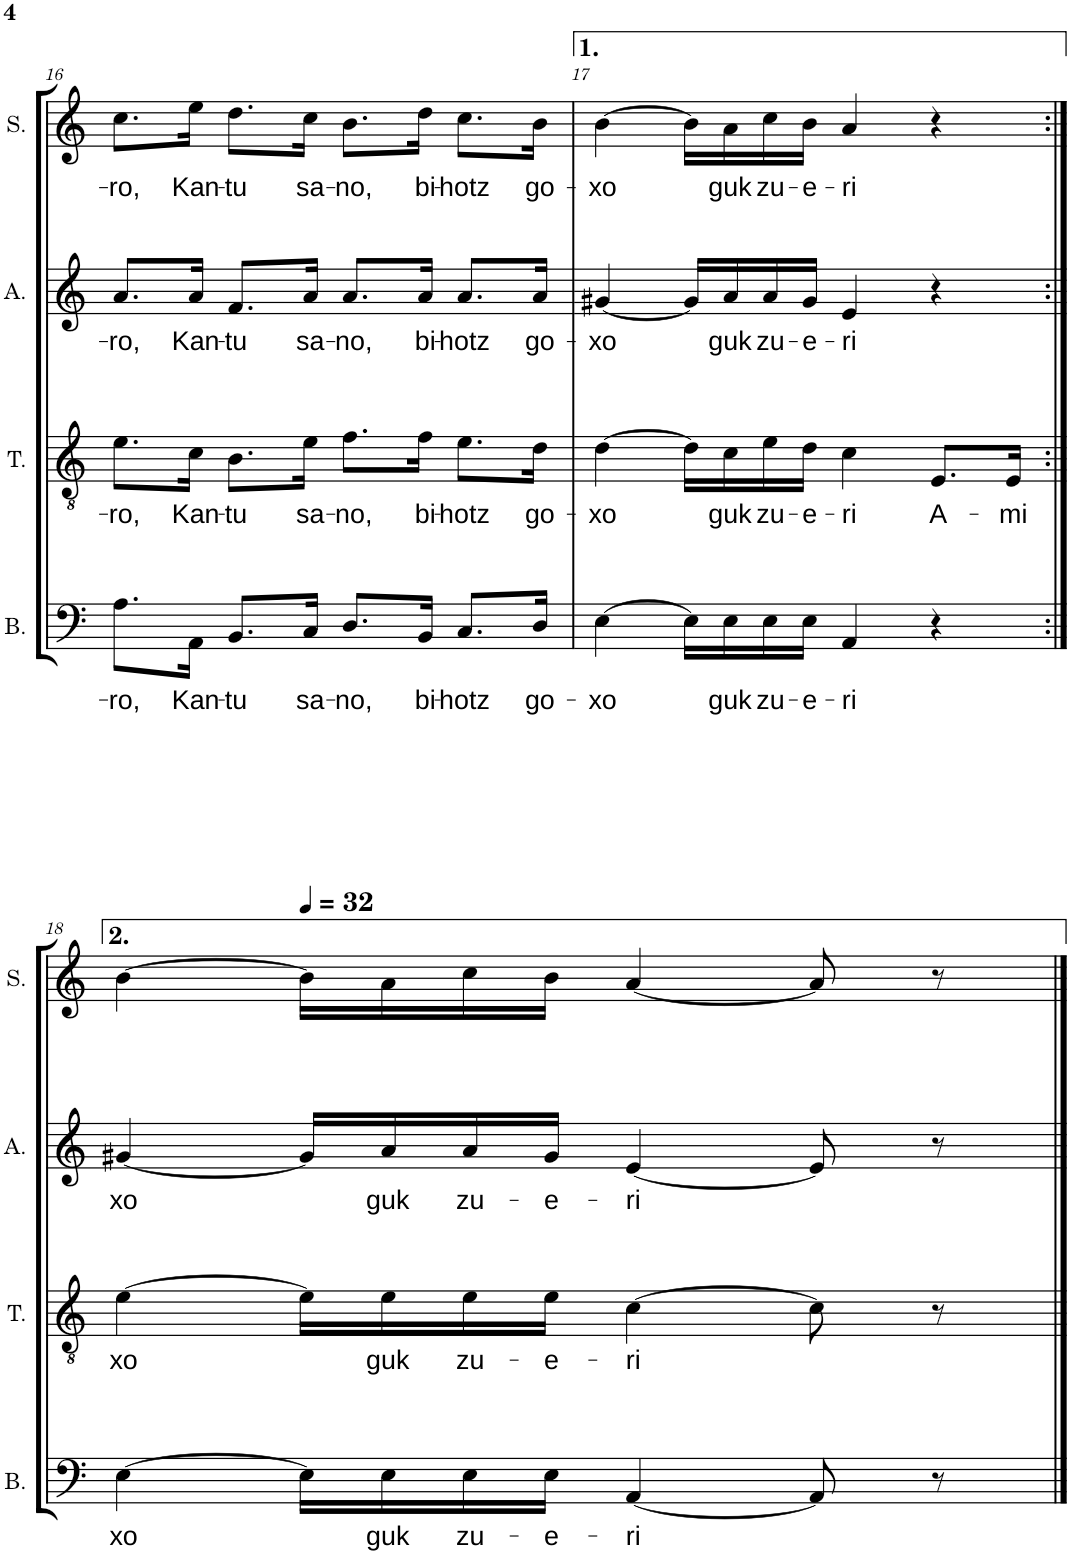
**kern	**text	**kern	**text	**kern	**text	**kern	**text
*part4	*part4	*part3	*part3	*part2	*part2	*part1	*part1
*staff4	*staff4	*staff3	*staff3	*staff2	*staff2	*staff1	*staff1
*I"Basse	*	*I"Tenor	*	*I"Alto	*	*I"Soprano	*
*I'B.	*	*I'T.	*	*I'A.	*	*I'S.	*
!!LO:PB:g=z
*clefF4	*	*clefGv2	*	*clefG2	*	*clefG2	*
*k[]	*	*k[]	*	*k[]	*	*k[]	*
*M4/4	*	*M4/4	*	*M4/4	*	*M4/4	*
=16	=16	=16	=16	=16	=16	=16	=16
!	!LO:LY:b	!	!LO:LY:b	!	!LO:LY:b	!	!LO:LY:b
8.A\L	-ro,	8.e\L	-ro,	8.a/L	-ro,	8.cc\L	-ro,
!	!LO:LY:b	!	!LO:LY:b	!	!LO:LY:b	!	!LO:LY:b
16AA\Jk	Kan-	16c\Jk	Kan-	16a/Jk	Kan-	16ee\Jk	Kan-
!	!LO:LY:b	!	!LO:LY:b	!	!LO:LY:b	!	!LO:LY:b
8.BB/L	-tu	8.B\L	-tu	8.f/L	-tu	8.dd\L	-tu
!	!LO:LY:b	!	!LO:LY:b	!	!LO:LY:b	!	!LO:LY:b
16C/Jk	sa-	16e\Jk	sa-	16a/Jk	sa-	16cc\Jk	sa-
!	!LO:LY:b	!	!LO:LY:b	!	!LO:LY:b	!	!LO:LY:b
8.D/L	-no,	8.f\L	-no,	8.a/L	-no,	8.b\L	-no,
!	!LO:LY:b	!	!LO:LY:b	!	!LO:LY:b	!	!LO:LY:b
16BB/Jk	bi-	16f\Jk	bi-	16a/Jk	bi-	16dd\Jk	bi-
!	!LO:LY:b	!	!LO:LY:b	!	!LO:LY:b	!	!LO:LY:b
8.C/L	-hotz	8.e\L	-hotz	8.a/L	-hotz	8.cc\L	-hotz
!	!LO:LY:b	!	!LO:LY:b	!	!LO:LY:b	!	!LO:LY:b
16D/Jk	go-	16d\Jk	go-	16a/Jk	go-	16b\Jk	go-
=17	=17	=17	=17	=17	=17	=17	=17
!	!LO:LY:b	!	!LO:LY:b	!	!LO:LY:b	!	!LO:LY:b
[4E\	-xo	[4d\	-xo	[4g#X/	-xo	[4b\	-xo
16E\LL]	.	16d\LL]	.	16g#/LL]	.	16b\LL]	.
!	!LO:LY:b	!	!LO:LY:b	!	!LO:LY:b	!	!LO:LY:b
16E\	guk	16c\	guk	16a/	guk	16a\	guk
!	!LO:LY:b	!	!LO:LY:b	!	!LO:LY:b	!	!LO:LY:b
16E\	zu-	16e\	zu-	16a/	zu-	16cc\	zu-
!	!LO:LY:b	!	!LO:LY:b	!	!LO:LY:b	!	!LO:LY:b
16E\JJ	-e-	16d\JJ	-e-	16g#/JJ	-e-	16b\JJ	-e-
!	!LO:LY:b	!	!LO:LY:b	!	!LO:LY:b	!	!LO:LY:b
4AA/	-ri	4c\	-ri	4e/	-ri	4a/	-ri
!	!	!	!LO:LY:b	!	!	!	!
4r	.	8.E/L	A-	4r	.	4r	.
!	!	!	!LO:LY:b	!	!	!	!
.	.	16E/Jk	-mi	.	.	.	.
!!LO:LB:g=z
=18:|!	=18:|!	=18:|!	=18:|!	=18:|!	=18:|!	=18:|!	=18:|!
!	!LO:LY:b	!	!LO:LY:b	!	!LO:LY:b	!	!
[4E\	-xo	[4e\	-xo	[4g#X/	-xo	[4b\	.
*	*	*	*	*	*	*MM32	*
16E\LL]	.	16e\LL]	.	16g#/LL]	.	16b\LL]	.
!	!LO:LY:b	!	!LO:LY:b	!	!LO:LY:b	!	!
16E\	guk	16e\	guk	16a/	guk	16a\	.
!	!LO:LY:b	!	!LO:LY:b	!	!LO:LY:b	!	!
16E\	zu-	16e\	zu-	16a/	zu-	16cc\	.
!	!LO:LY:b	!	!LO:LY:b	!	!LO:LY:b	!	!
16E\JJ	-e-	16e\JJ	-e-	16g#/JJ	-e-	16b\JJ	.
!	!LO:LY:b	!	!LO:LY:b	!	!LO:LY:b	!	!
[4AA/	-ri	[4c\	-ri	[4e/	-ri	[4a/	.
8AA/]	.	8c\]	.	8e/]	.	8a/]	.
8r	.	8r	.	8r	.	8r	.
==	==	==	==	==	==	==	==
*-	*-	*-	*-	*-	*-	*-	*-
